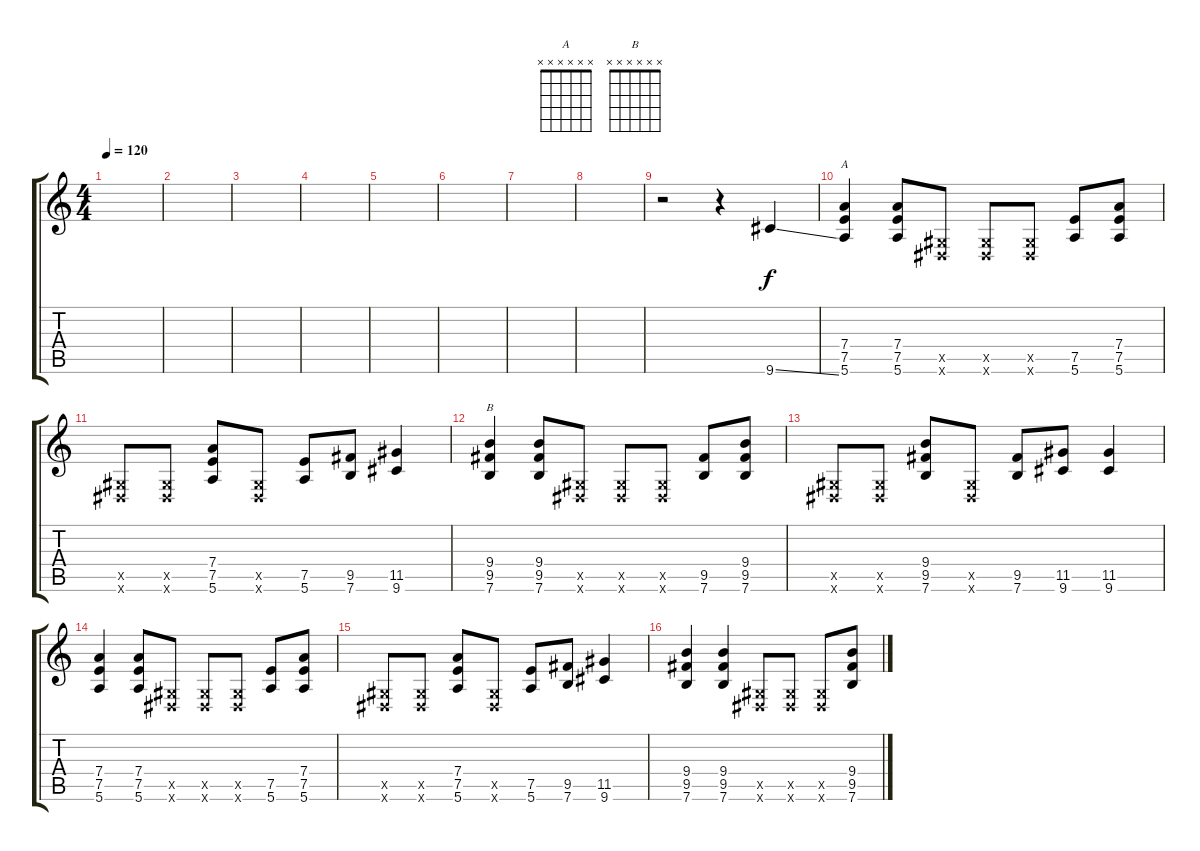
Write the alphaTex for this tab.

\track "" {instrument distortionguitar}
\staff {score tabs}
\tuning (E4 B3 G3 D3 A2 E2) {hide}
\chord ("A" x x x x x x) {firstfret 0}
\chord ("B" x x x x x x) {firstfret 0}
\ts (4 4)
\tempo 120
\clef g2
\ks c
|
|
|
|
|
|
|
|
r.2 r.4 9.6{ss}.4 |
(7.4 7.5 5.6).4{ch "A"} (7.4 7.5 5.6).8 (-1.5{x} -1.6{x}).8 (-1.5{x} -1.6{x}).8 (-1.5{x} -1.6{x}).8 (7.5 5.6).8 (7.4 7.5 5.6).8 |
(-1.5{x} -1.6{x}).8 (-1.5{x} -1.6{x}).8 (7.4 7.5 5.6).8 (-1.5{x} -1.6{x}).8 (7.5 5.6).8 (9.5 7.6).8 (11.5 9.6).4 |
(9.4 9.5 7.6).4{ch "B"} (9.4 9.5 7.6).8 (-1.5{x} -1.6{x}).8 (-1.5{x} -1.6{x}).8 (-1.5{x} -1.6{x}).8 (9.5 7.6).8 (9.4 9.5 7.6).8 |
(-1.5{x} -1.6{x}).8 (-1.5{x} -1.6{x}).8 (9.4 9.5 7.6).8 (-1.5{x} -1.6{x}).8 (9.5 7.6).8 (11.5 9.6).8 (11.5 9.6).4 |
(7.4 7.5 5.6).4 (7.4 7.5 5.6).8 (-1.5{x} -1.6{x}).8 (-1.5{x} -1.6{x}).8 (-1.5{x} -1.6{x}).8 (7.5 5.6).8 (7.4 7.5 5.6).8 |
(-1.5{x} -1.6{x}).8 (-1.5{x} -1.6{x}).8 (7.4 7.5 5.6).8 (-1.5{x} -1.6{x}).8 (7.5 5.6).8 (9.5 7.6).8 (11.5 9.6).4 |
(9.4 9.5 7.6).4 (9.4 9.5 7.6).4 (-1.5{x} -1.6{x}).8 (-1.5{x} -1.6{x}).8 (-1.5{x} -1.6{x}).8 (9.4 9.5 7.6).8
